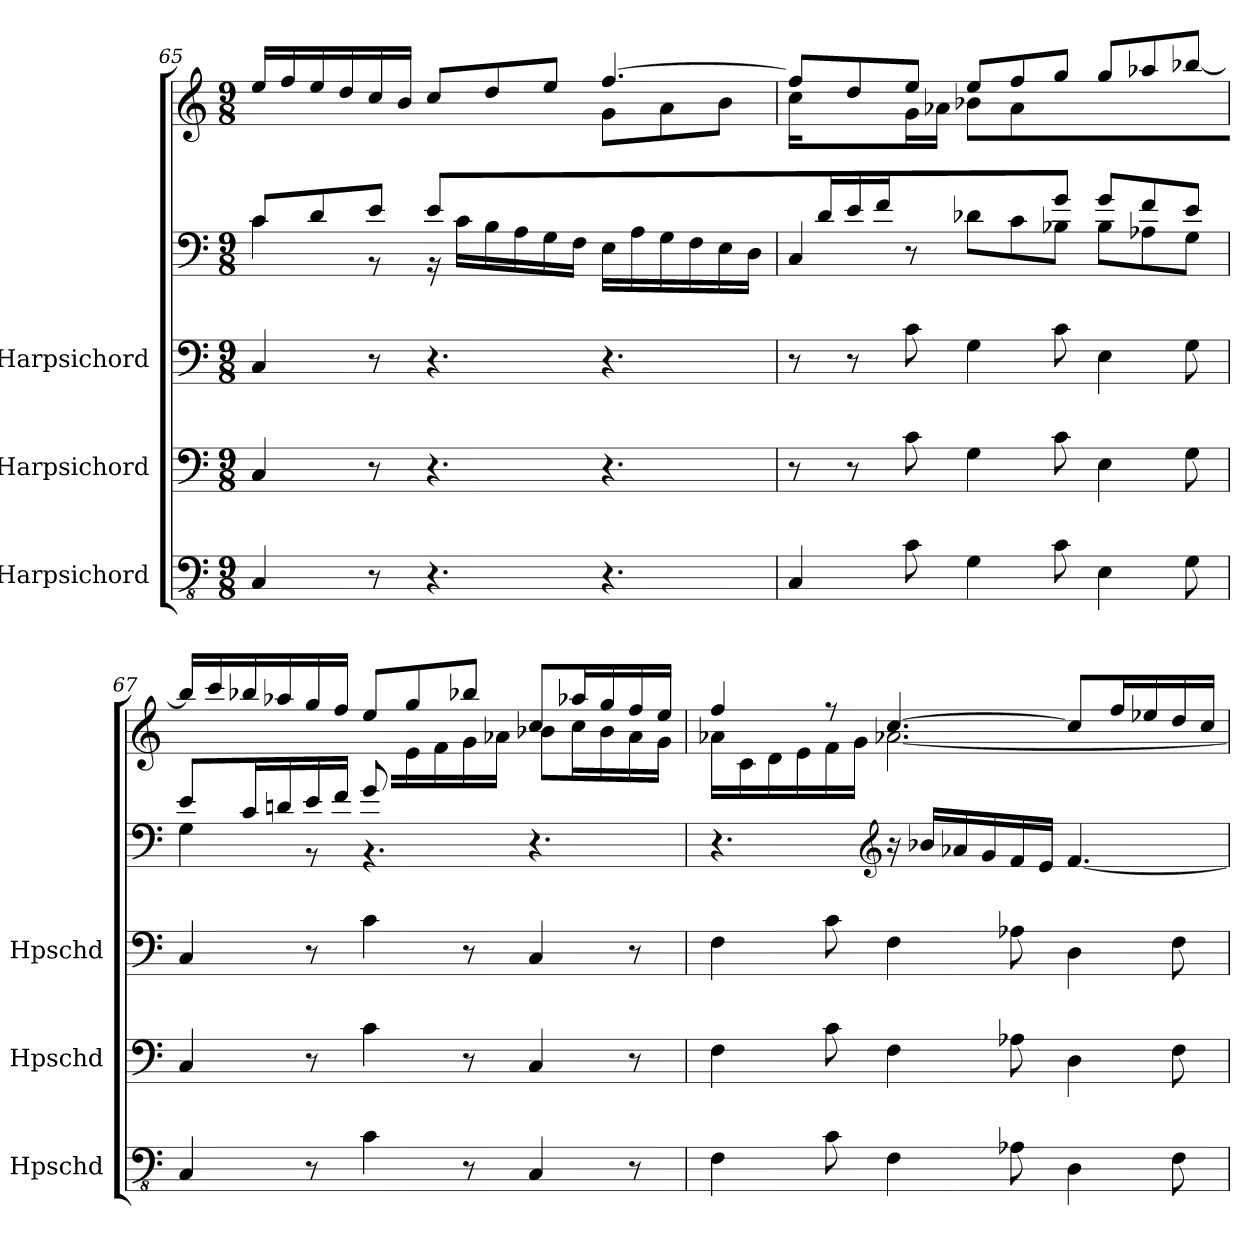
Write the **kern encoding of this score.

**kern	**kern	**kern	**kern	**kern
*part3	*part2	*part1	*part1	*part1
*staff5	*staff4	*staff3	*staff2	*staff1
*I"Harpsichord	*I"Harpsichord	*I"Harpsichord	*	*
*I'Hpschd	*I'Hpschd	*I'Hpschd	*	*
*clefFv4	*clefF4	*clefF4	*clefF4	*clefG2
*k[]	*k[]	*k[]	*k[]	*k[]
*M9/8	*M9/8	*M9/8	*M9/8	*M9/8
=65	=65	=65	=65	=65
*	*	*	*^	*^
4CC/	4C/	4C/	8c/L	4c\	16ee/LL	2ryy
.	.	.	.	.	16ff/	.
.	.	.	8d/	.	16ee/	.
.	.	.	.	.	16dd/	.
8r	8r	8r	8e/J	8rBB	16cc/	.
.	.	.	.	.	16b/JJ	.
4.r	4.r	4.r	8e/L	16rBB	8cc/L	.
.	.	.	.	16c\LL	.	.
.	.	.	2ryy	16B\	8dd/	8f\
.	.	.	.	16A\	.	.
.	.	.	.	16G\	8ee/J	8g\J
.	.	.	.	16F\JJ	.	.
4.r	4.r	4.r	.	16E\LL	[4.ff/	8g\L
.	.	.	.	16A\	.	.
.	.	.	.	16G\	.	8a\
.	.	.	.	16F\	.	.
.	.	.	8ryy	16E\	.	8b\J
.	.	.	.	16D\JJ	.	.
=66	=66	=66	=66	=66	=66	=66
4CC/	8r	8r	16ryy	4C/	8ff/L]	16cc\LL
.	.	.	16d/	.	.	8.ryy
.	8r	8r	16e/	.	8dd/	.
.	.	.	16f/	.	.	.
8C\	8c\	8c\	4.ryy	8r	8ee/J	16g\
.	.	.	.	.	.	16a-X\JJ
4GG\	4G\	4G\	.	8d-X\L	8ee/L	8b-X\L
.	.	.	.	8c\	8ff/	8a-\
8C\	8c\	8c\	8g/J	8B-X\J	8gg/J	2ryy
4EE\	4E\	4E\	8g/L	8B-\L	8gg/L	.
.	.	.	8f/	8A-X\	8aa-X/	.
8GG\	8G\	8G\	8e/J	8G\J	[8bb-X/J	.
!!LO:PB:g=z	!!
=67	=67	=67	=67	=67	=67	=67
4CC/	4C/	4C/	8e/L	4G\	16bb-/LL]	2ryy
.	.	.	.	.	16ccc/	.
.	.	.	16c/L	.	16bb-X/	.
.	.	.	16dn/	.	16aa-X/	.
8r	8r	8r	16e/	8r	16gg/	.
.	.	.	16f/JJ	.	16ff/JJ	.
4C\	4c\	4c\	8g/L	4.r	8ee/L	.
.	.	.	2ryy	.	8gg/	16e\L
.	.	.	.	.	.	16f\
8r	8r	8r	.	.	8bb-X/J	16g\
.	.	.	.	.	.	16a-X\JJ
4CC/	4C/	4C/	.	4.r	8cc/L	8b-X\L
.	.	.	.	.	16aa-X/L	16cc\L
.	.	.	.	.	16gg/	16b-\
8r	8r	8r	8ryy	.	16ff/	16a-\
.	.	.	.	.	16ee/JJ	16g\JJ
*	*	*	*v	*v	*	*
=68	=68	=68	=68	=68	=68
4FF\	4F\	4F\	4.r	4ff/	16a-X\LL
.	.	.	.	.	16c\
.	.	.	.	.	16d\
.	.	.	.	.	16e\
8C\	8c\	8c\	.	8r	16f\
.	.	.	.	.	16g\JJ
*	*	*	*clefG2	*	*
4FF\	4F\	4F\	16r	[4.cc/	[2.a-X\
.	.	.	16b-X/LL	.	.
.	.	.	16a-X/	.	.
.	.	.	16g/	.	.
8AA-X\	8A-X\	8A-X\	16f/	.	.
.	.	.	16e/JJ	.	.
4DD\	4D\	4D\	[4.f/	8cc/L]	.
.	.	.	.	16ff/L	.
.	.	.	.	16ee-X/	.
8FF\	8F\	8F\	.	16dd/	.
.	.	.	.	16cc/JJ	.
*	*	*	*	*v	*v
=	=	=	=	=
*-	*-	*-	*-	*-
